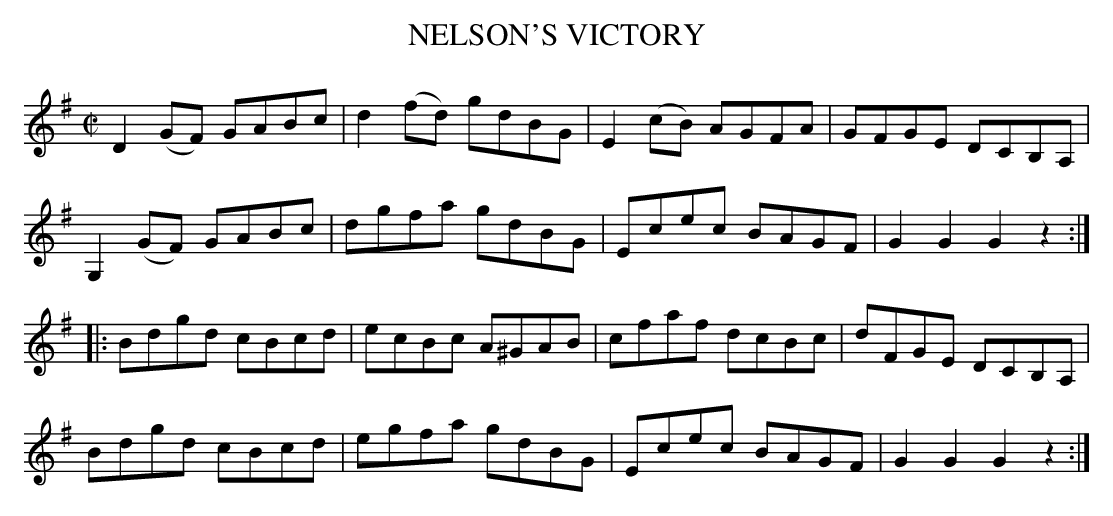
X:1
T:NELSON'S VICTORY
M:C|
L:1/8
K:G
D2(GF) GABc|d2(fd) gdBG|E2(cB) AGFA|GFGE DCB,A,|
G,2 (GF) GABc|dgfa gdBG|Ecec BAGF|G2G2G2z2:|
|:Bdgd cBcd|ecBc A^GAB|cfaf dcBc|dFGE DCB,A,|
Bdgd cBcd|egfa gdBG|Ecec BAGF|G2G2G2z2:|
